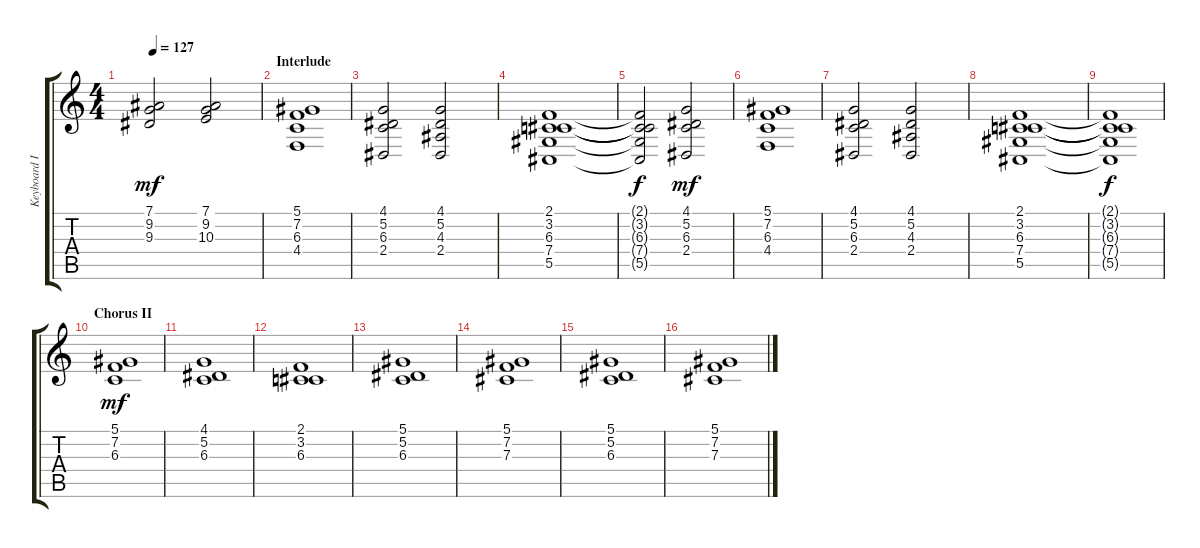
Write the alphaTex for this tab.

\track ("Keyboard II" "Keyboard I") {instrument synthstrings1}
\staff {score tabs}
\tuning (Eb4 Bb3 Gb3 Db3 Ab2 Eb2) {hide}
\ts (4 4)
\tempo 127
\clef g2
\ks c
(7.1 9.2 9.3).2{dy mf} (7.1 9.2 10.3).2 |
\section ("" "Interlude")
(5.1 7.2 6.3 4.4).1 |
(4.1 5.2 6.3 2.4).2 (4.1 5.2 4.3 2.4).2 |
(2.1 3.2 6.3 7.4 5.5).1 |
(2.1{t} 3.2{t} 6.3{t} 7.4{t} 5.5{t}).2{dy f} (4.1 5.2 6.3 2.4).2{dy mf} |
(5.1 7.2 6.3 4.4).1 |
(4.1 5.2 6.3 2.4).2 (4.1 5.2 4.3 2.4).2 |
(2.1 3.2 6.3 7.4 5.5).1 |
(2.1{t} 3.2{t} 6.3{t} 7.4{t} 5.5{t}).1{dy f} |
\section ("" "Chorus II")
(5.1 7.2 6.3).1{dy mf} |
(4.1 5.2 6.3).1 |
(2.1 3.2 6.3).1 |
(5.1 5.2 6.3).1 |
(5.1 7.2 7.3).1 |
(5.1 5.2 6.3).1 |
(5.1 7.2 7.3).1
